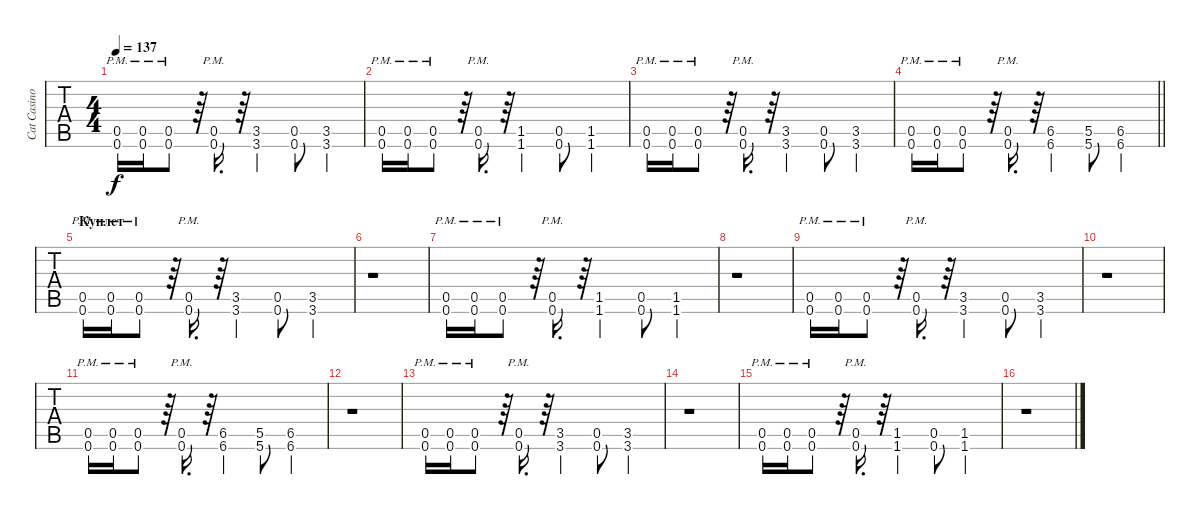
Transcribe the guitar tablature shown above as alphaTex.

\track ("Cat Casino Guitar" "Cat Casino") {instrument distortionguitar}
\staff {tabs}
\tuning (D4 A3 F3 C3 G2 C2) {hide}
\ts (4 4)
\tempo 137
\clef g2
\ks c
(0.5{pm} 0.6{pm}).16{dy f} (0.5{pm} 0.6{pm}).16 (0.5{pm} 0.6{pm}).8 r.64 (0.5{pm} 0.6{pm}).16{d} r.64 (3.5 3.6).4 (0.5 0.6).8 (3.5 3.6).4 |
(0.5{pm} 0.6{pm}).16 (0.5{pm} 0.6{pm}).16 (0.5{pm} 0.6{pm}).8 r.64 (0.5{pm} 0.6{pm}).16{d} r.64 (1.5 1.6).4 (0.5 0.6).8 (1.5 1.6).4 |
(0.5{pm} 0.6{pm}).16 (0.5{pm} 0.6{pm}).16 (0.5{pm} 0.6{pm}).8 r.64 (0.5{pm} 0.6{pm}).16{d} r.64 (3.5 3.6).4 (0.5 0.6).8 (3.5 3.6).4 |
\barLineRight lightlight
(0.5{pm} 0.6{pm}).16 (0.5{pm} 0.6{pm}).16 (0.5{pm} 0.6{pm}).8 r.64 (0.5{pm} 0.6{pm}).16{d} r.64 (6.5 6.6).4 (5.5 5.6).8 (6.5 6.6).4 |
\section ("" "Куплет")
(0.5{pm} 0.6{pm}).16 (0.5{pm} 0.6{pm}).16 (0.5{pm} 0.6{pm}).8 r.64 (0.5{pm} 0.6{pm}).16{d} r.64 (3.5 3.6).4 (0.5 0.6).8 (3.5 3.6).4 |
r.1 |
(0.5{pm} 0.6{pm}).16 (0.5{pm} 0.6{pm}).16 (0.5{pm} 0.6{pm}).8 r.64 (0.5{pm} 0.6{pm}).16{d} r.64 (1.5 1.6).4 (0.5 0.6).8 (1.5 1.6).4 |
r.1 |
(0.5{pm} 0.6{pm}).16 (0.5{pm} 0.6{pm}).16 (0.5{pm} 0.6{pm}).8 r.64 (0.5{pm} 0.6{pm}).16{d} r.64 (3.5 3.6).4 (0.5 0.6).8 (3.5 3.6).4 |
r.1 |
(0.5{pm} 0.6{pm}).16 (0.5{pm} 0.6{pm}).16 (0.5{pm} 0.6{pm}).8 r.64 (0.5{pm} 0.6{pm}).16{d} r.64 (6.5 6.6).4 (5.5 5.6).8 (6.5 6.6).4 |
r.1 |
(0.5{pm} 0.6{pm}).16 (0.5{pm} 0.6{pm}).16 (0.5{pm} 0.6{pm}).8 r.64 (0.5{pm} 0.6{pm}).16{d} r.64 (3.5 3.6).4 (0.5 0.6).8 (3.5 3.6).4 |
r.1 |
(0.5{pm} 0.6{pm}).16 (0.5{pm} 0.6{pm}).16 (0.5{pm} 0.6{pm}).8 r.64 (0.5{pm} 0.6{pm}).16{d} r.64 (1.5 1.6).4 (0.5 0.6).8 (1.5 1.6).4 |
r.1
